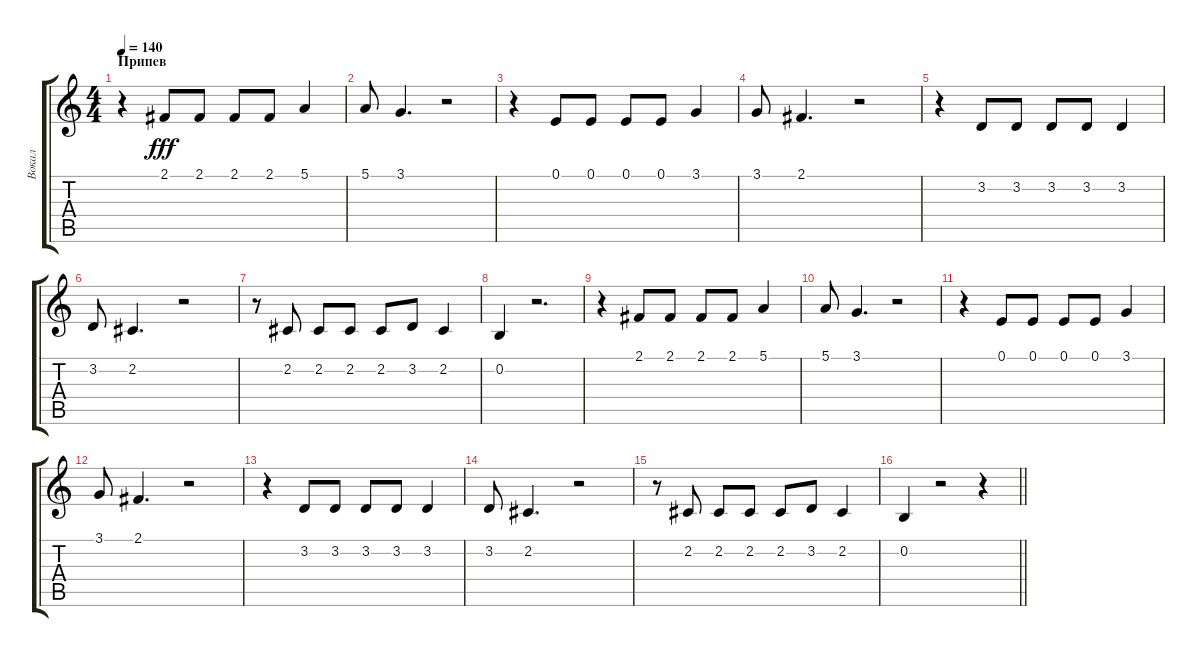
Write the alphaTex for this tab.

\track ("Вокал" "Вокал") {instrument tenorsax}
\staff {score tabs}
\tuning (E4 B3 G3 D3 A2 E2) {hide}
\ts (4 4)
\section ("" "Припев")
\tempo 140
\clef g2
\ks c
r.4{dy fff} 2.1.8 2.1.8 2.1.8 2.1.8 5.1.4 |
5.1.8 3.1.4{d} r.2 |
r.4 0.1.8 0.1.8 0.1.8 0.1.8 3.1.4 |
3.1.8 2.1.4{d} r.2 |
r.4 3.2.8 3.2.8 3.2.8 3.2.8 3.2.4 |
3.2.8 2.2.4{d} r.2 |
r.8 2.2.8 2.2.8 2.2.8 2.2.8 3.2.8 2.2.4 |
0.2.4 r.2{d} |
r.4 2.1.8 2.1.8 2.1.8 2.1.8 5.1.4 |
5.1.8 3.1.4{d} r.2 |
r.4 0.1.8 0.1.8 0.1.8 0.1.8 3.1.4 |
3.1.8 2.1.4{d} r.2 |
r.4 3.2.8 3.2.8 3.2.8 3.2.8 3.2.4 |
3.2.8 2.2.4{d} r.2 |
r.8 2.2.8 2.2.8 2.2.8 2.2.8 3.2.8 2.2.4 |
\barLineRight lightlight
0.2.4 r.2 r.4
